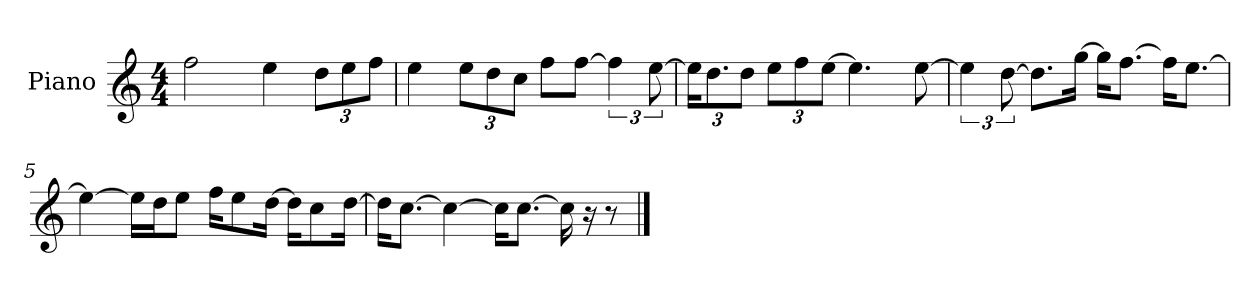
**kern
*part1
*staff1
*I"Piano
*I'P-no
*clefG2
*k[]
*M4/4
*MM90
=1
2ff\
4ee\
*Xbrackettup
12dd\L
12ee\
12ff\J
=2
4ee\
12ee\L
12dd\
12cc\J
8ff\L
[8ff\J
*brackettup
6ff\]
[12ee\
=3
*Xbrackettup
24ee\KL]
12.dd\
12dd\J
12ee\L
12ff\
[12ee\J
4.ee\]
[8ee\
=4
*brackettup
6ee\]
[12dd\
8.dd\L]
[16gg\Jk
16gg\KL]
[8.ff\J
16ff\KL]
[8.ee\J
!!LO:LB:g=z
=5
4ee\_
16ee\LL]
16dd\J
8ee\J
16ff\KL
8ee\
[16dd\Jk
16dd\KL]
8cc\
[16dd\Jk
=6
16dd\KL]
[8.cc\J
4cc\_
16cc\KL]
[8.cc\J
16cc\]
16r
8r
==
*-
